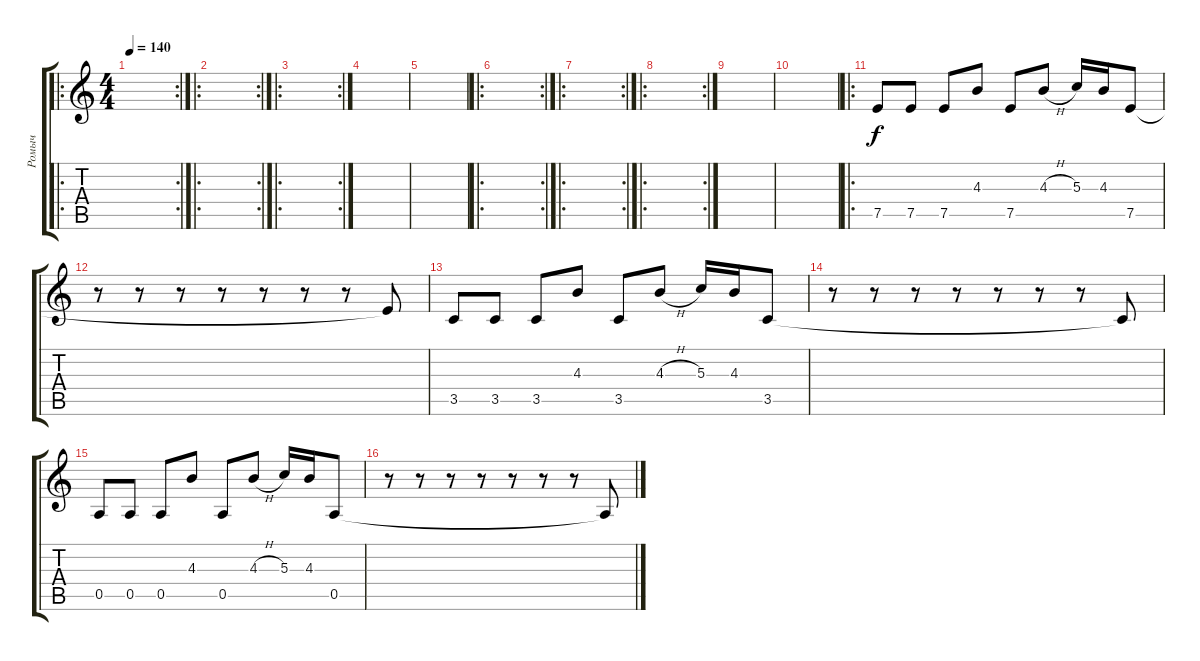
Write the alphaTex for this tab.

\track ("Ромыч" "Ромыч") {instrument acousticguitarsteel}
\staff {score tabs}
\tuning (E4 B3 G3 D3 A2 E2) {hide}
\ro
\rc 2
\ts (4 4)
\tempo 140
\clef g2
\ks c
|
\ro
\rc 2
|
\ro
\rc 2
|
|
|
\ro
\rc 2
|
\ro
\rc 2
|
\ro
\rc 2
|
|
|
\ro
7.5.8{volume 16} 7.5.8{balance 0} 7.5.8{balance 16} 4.3.8{balance 0} 7.5.8{balance 16} 4.3{h}.8{balance 0} 5.3.16{balance 16} 4.3.16{balance 0} 7.5.8 |
r.8 r.8 r.8 r.8 r.8 r.8 r.8 7.5{t}.8 |
3.5.8 3.5.8{balance 0} 3.5.8{balance 16} 4.3.8{balance 0} 3.5.8{balance 16} 4.3{h}.8{balance 0} 5.3.16{balance 16} 4.3.16{balance 0} 3.5.8 |
r.8 r.8 r.8 r.8 r.8 r.8 r.8 3.5{t}.8 |
0.5.8 0.5.8{balance 0} 0.5.8{balance 16} 4.3.8{balance 0} 0.5.8{balance 16} 4.3{h}.8{balance 0} 5.3.16{balance 16} 4.3.16{balance 0} 0.5.8 |
r.8 r.8 r.8 r.8 r.8 r.8 r.8 0.5{t}.8
